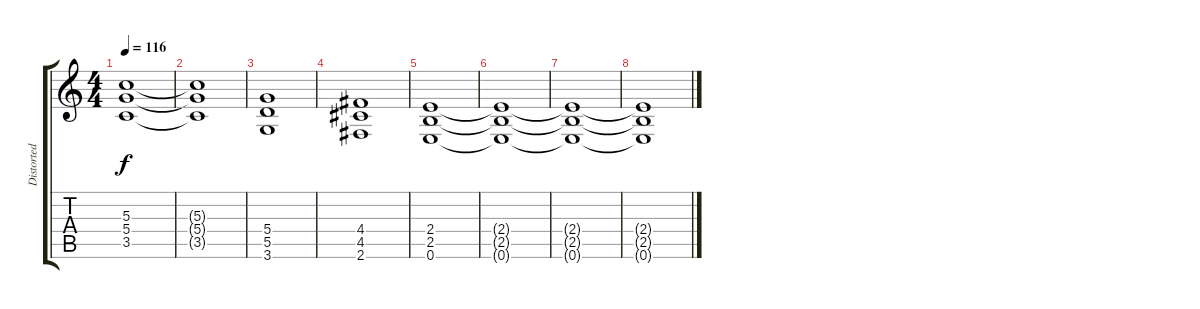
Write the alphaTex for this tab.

\track ("Distorted Guitar" "Distorted ") {instrument distortionguitar}
\staff {score tabs}
\tuning (E4 B3 G3 D3 A2 E2) {hide}
\ts (4 4)
\tempo 116
\clef g2
\ks c
(5.3 5.4 3.5).1{dy f} |
(5.3{t} 5.4{t} 3.5{t}).1 |
(5.4 5.5 3.6).1 |
(4.4 4.5 2.6).1 |
(2.4 2.5 0.6).1 |
(2.4{t} 2.5{t} 0.6{t}).1 |
(2.4{t} 2.5{t} 0.6{t}).1 |
(2.4{t} 2.5{t} 0.6{t}).1
